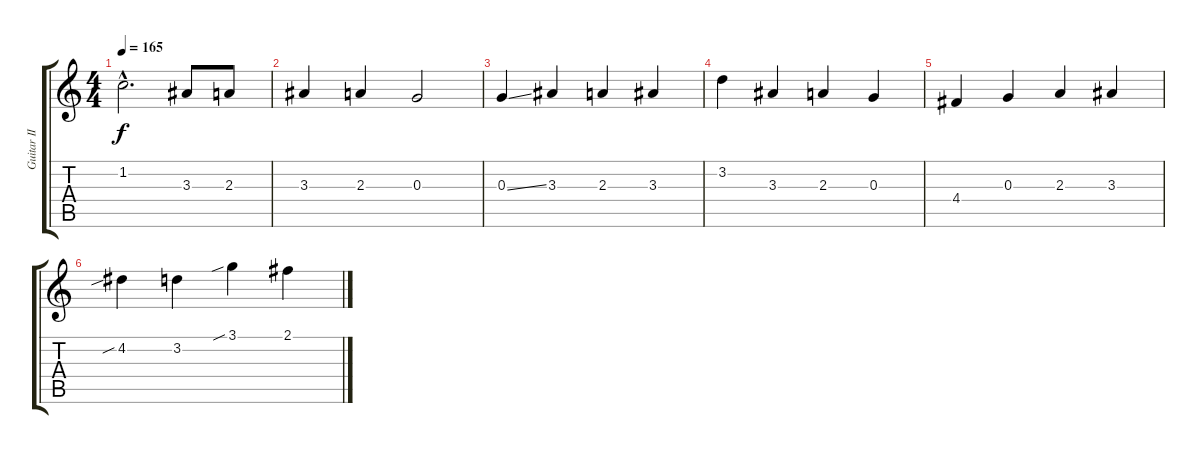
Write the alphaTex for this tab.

\track ("Guitar II" "Guitar II") {instrument distortionguitar}
\staff {score tabs}
\tuning (E4 B3 G3 D3 A2 D2) {hide}
\ts (4 4)
\tempo 165
\clef g2
\ks c
1.2{hac}.2{d dy f} 3.3.8 2.3.8 |
3.3.4 2.3.4 0.3.2 |
0.3{ss}.4{volume 0} 3.3.4 2.3.4 3.3.4 |
3.2.4 3.3.4 2.3.4 0.3.4 |
4.4.4 0.3.4 2.3.4 3.3.4 |
4.2{sib}.4 3.2.4 3.1{sib}.4 2.1.4
